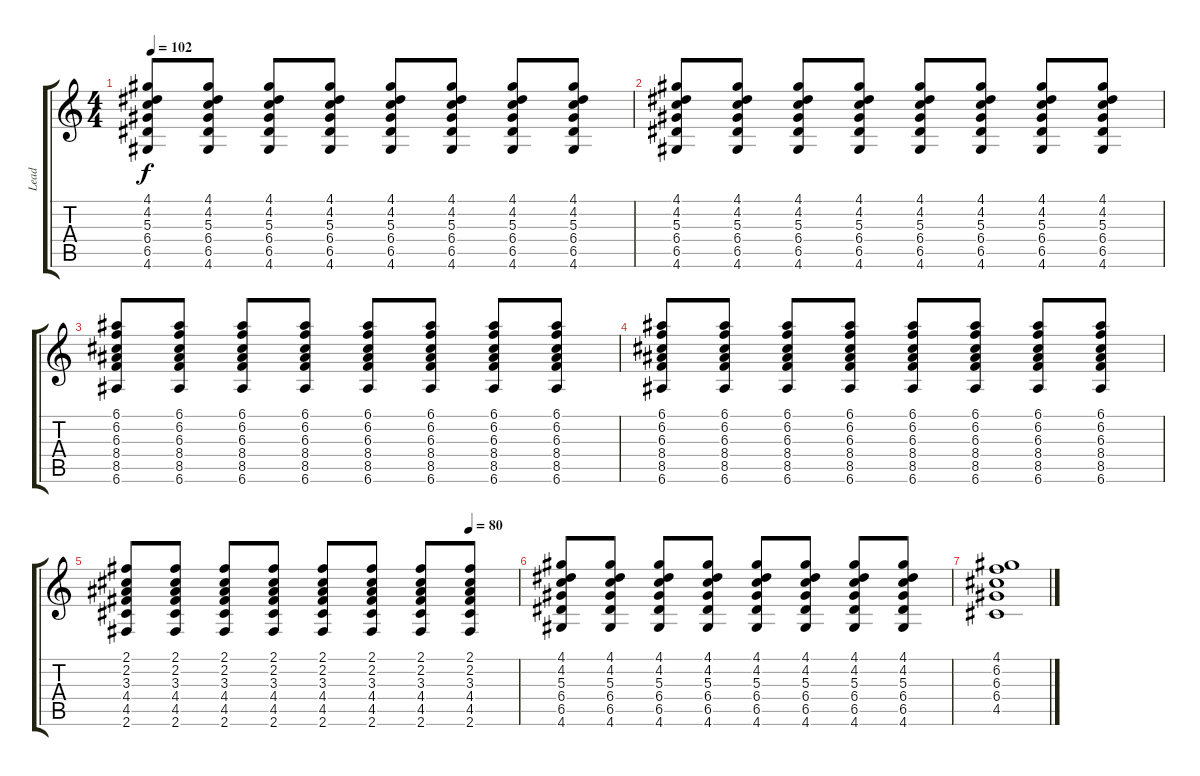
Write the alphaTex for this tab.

\track ("Lead" "Lead") {instrument overdrivenguitar}
\staff {score tabs}
\tuning (E4 B3 G3 D3 A2 E2) {hide}
\ts (4 4)
\tempo 102
\clef g2
\ks c
(4.1 4.2 5.3 6.4 6.5 4.6).8{dy f} (4.1 4.2 5.3 6.4 6.5 4.6).8 (4.1 4.2 5.3 6.4 6.5 4.6).8 (4.1 4.2 5.3 6.4 6.5 4.6).8 (4.1 4.2 5.3 6.4 6.5 4.6).8 (4.1 4.2 5.3 6.4 6.5 4.6).8 (4.1 4.2 5.3 6.4 6.5 4.6).8 (4.1 4.2 5.3 6.4 6.5 4.6).8 |
(4.1 4.2 5.3 6.4 6.5 4.6).8 (4.1 4.2 5.3 6.4 6.5 4.6).8 (4.1 4.2 5.3 6.4 6.5 4.6).8 (4.1 4.2 5.3 6.4 6.5 4.6).8 (4.1 4.2 5.3 6.4 6.5 4.6).8 (4.1 4.2 5.3 6.4 6.5 4.6).8 (4.1 4.2 5.3 6.4 6.5 4.6).8 (4.1 4.2 5.3 6.4 6.5 4.6).8 |
(6.1 6.2 6.3 8.4 8.5 6.6).8 (6.1 6.2 6.3 8.4 8.5 6.6).8 (6.1 6.2 6.3 8.4 8.5 6.6).8 (6.1 6.2 6.3 8.4 8.5 6.6).8 (6.1 6.2 6.3 8.4 8.5 6.6).8 (6.1 6.2 6.3 8.4 8.5 6.6).8 (6.1 6.2 6.3 8.4 8.5 6.6).8 (6.1 6.2 6.3 8.4 8.5 6.6).8 |
(6.1 6.2 6.3 8.4 8.5 6.6).8 (6.1 6.2 6.3 8.4 8.5 6.6).8 (6.1 6.2 6.3 8.4 8.5 6.6).8 (6.1 6.2 6.3 8.4 8.5 6.6).8 (6.1 6.2 6.3 8.4 8.5 6.6).8 (6.1 6.2 6.3 8.4 8.5 6.6).8 (6.1 6.2 6.3 8.4 8.5 6.6).8 (6.1 6.2 6.3 8.4 8.5 6.6).8 |
\tempo (80 0.875)
(2.1 2.2 3.3 4.4 4.5 2.6).8 (2.1 2.2 3.3 4.4 4.5 2.6).8 (2.1 2.2 3.3 4.4 4.5 2.6).8 (2.1 2.2 3.3 4.4 4.5 2.6).8 (2.1 2.2 3.3 4.4 4.5 2.6).8 (2.1 2.2 3.3 4.4 4.5 2.6).8 (2.1 2.2 3.3 4.4 4.5 2.6).8 (2.1 2.2 3.3 4.4 4.5 2.6).8 |
(4.1 4.2 5.3 6.4 6.5 4.6).8 (4.1 4.2 5.3 6.4 6.5 4.6).8 (4.1 4.2 5.3 6.4 6.5 4.6).8 (4.1 4.2 5.3 6.4 6.5 4.6).8 (4.1 4.2 5.3 6.4 6.5 4.6).8 (4.1 4.2 5.3 6.4 6.5 4.6).8 (4.1 4.2 5.3 6.4 6.5 4.6).8 (4.1 4.2 5.3 6.4 6.5 4.6).8 |
(4.1 6.2 6.3 6.4 4.5).1
